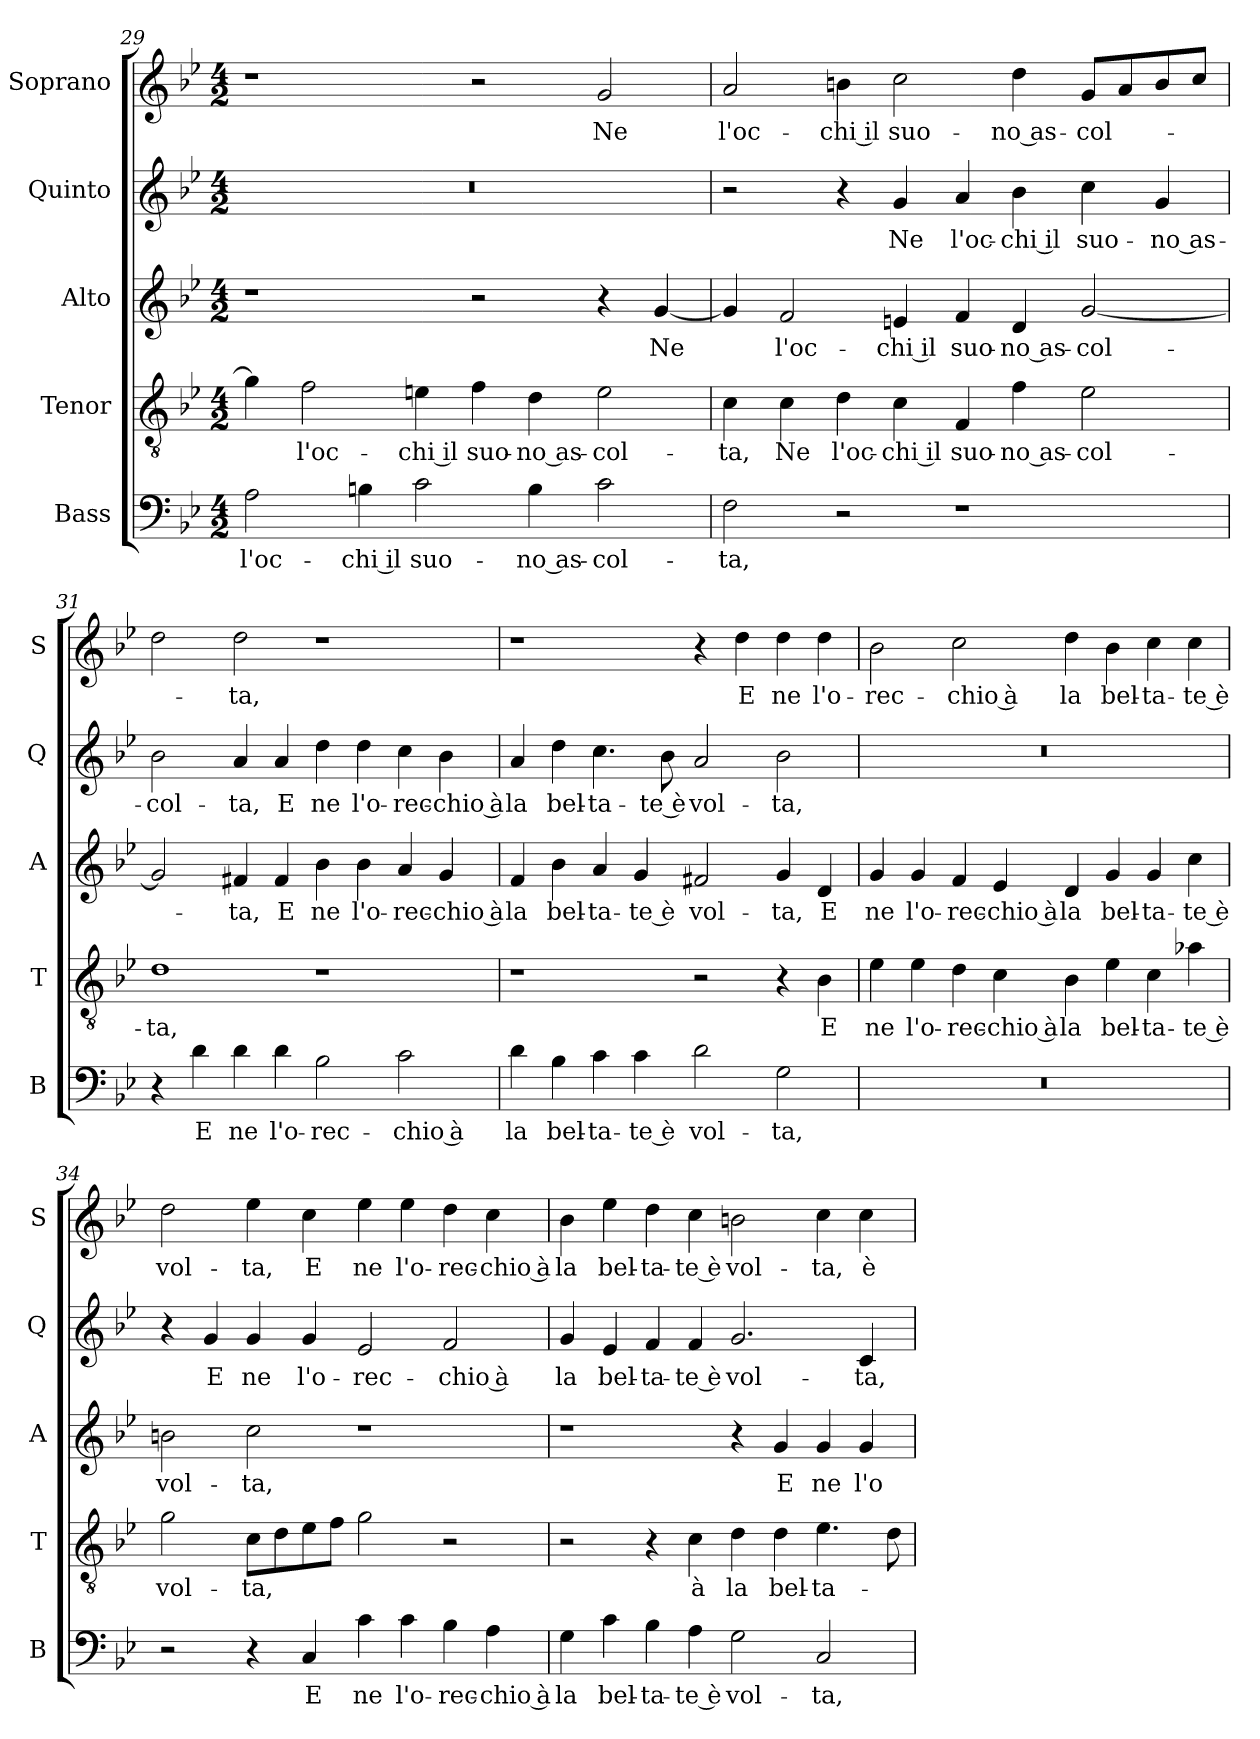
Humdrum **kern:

**kern	**text	**kern	**text	**kern	**text	**kern	**text	**kern	**text
*part5	*part5	*part4	*part4	*part3	*part3	*part2	*part2	*part1	*part1
*staff5	*staff5	*staff4	*staff4	*staff3	*staff3	*staff2	*staff2	*staff1	*staff1
*I"Bass	*	*I"Tenor	*	*I"Alto	*	*I"Quinto	*	*I"Soprano	*
*I'B	*	*I'T	*	*I'A	*	*I'Q	*	*I'S	*
*clefF4	*	*clefGv2	*	*clefG2	*	*clefG2	*	*clefG2	*
*k[b-e-]	*	*k[b-e-]	*	*k[b-e-]	*	*k[b-e-]	*	*k[b-e-]	*
*B-:	*	*B-:	*	*B-:	*	*B-:	*	*B-:	*
*M4/2	*	*M4/2	*	*M4/2	*	*M4/2	*	*M4/2	*
=29	=29	=29	=29	=29	=29	=29	=29	=29	=29
!	!LO:LY:b	!	!	!	!	!	!	!	!
2A\	l'oc-	4g\]	.	1r	.	0r	.	1r	.
!	!	!	!LO:LY:b	!	!	!	!	!	!
.	.	2f\	l'oc-	.	.	.	.	.	.
!	!LO:LY:b	!	!	!	!	!	!	!	!
4Bn\	-chi il	.	.	.	.	.	.	.	.
!	!LO:LY:b	!	!LO:LY:b	!	!	!	!	!	!
2c\	suo-	4en\	-chi il	.	.	.	.	.	.
!	!	!	!LO:LY:b	!	!	!	!	!	!
.	.	4f\	suo-	2r	.	.	.	2r	.
!	!LO:LY:b	!	!LO:LY:b	!	!	!	!	!	!
4B\	-no as-	4d\	-no as-	.	.	.	.	.	.
!	!LO:LY:b	!	!LO:LY:b	!	!	!	!	!	!LO:LY:b
2c\	-col-	2e\	-col-	4r	.	.	.	2g/	Ne
!	!	!	!	!	!LO:LY:b	!	!	!	!
.	.	.	.	[4g/	Ne	.	.	.	.
=30	=30	=30	=30	=30	=30	=30	=30	=30	=30
!	!LO:LY:b	!	!LO:LY:b	!	!	!	!	!	!LO:LY:b
2F\	-ta,	4c\	-ta,	4g/]	.	2r	.	2a/	l'oc-
!	!	!	!LO:LY:b	!	!LO:LY:b	!	!	!	!
.	.	4c\	Ne	2f/	l'oc-	.	.	.	.
!	!	!	!LO:LY:b	!	!	!	!	!	!LO:LY:b
2r	.	4d\	l'oc-	.	.	4r	.	4bn\	-chi il
!	!	!	!LO:LY:b	!	!LO:LY:b	!	!LO:LY:b	!	!LO:LY:b
.	.	4c\	-chi il	4en/	-chi il	4g/	Ne	2cc\	suo-
!	!	!	!LO:LY:b	!	!LO:LY:b	!	!LO:LY:b	!	!
1r	.	4F/	suo-	4f/	suo-	4a/	l'oc-	.	.
!	!	!	!LO:LY:b	!	!LO:LY:b	!	!LO:LY:b	!	!LO:LY:b
.	.	4f\	-no as-	4d/	-no as-	4b-\	-chi il	4dd\	-no as-
!	!	!	!LO:LY:b	!	!LO:LY:b	!	!LO:LY:b	!	!LO:LY:b
.	.	2e-\	-col-	[2g/	-col-	4cc\	suo-	8g/L	-col-
.	.	.	.	.	.	.	.	8a/	.
!	!	!	!	!	!	!	!LO:LY:b	!	!
.	.	.	.	.	.	4g/	-no as-	8b/	.
.	.	.	.	.	.	.	.	8cc/J	.
!!LO:LB:g=z
=31	=31	=31	=31	=31	=31	=31	=31	=31	=31
!	!	!	!LO:LY:b	!	!	!	!LO:LY:b	!	!
4r	.	1d	-ta,	2g/]	.	2b-\	-col-	2dd\	.
!	!LO:LY:b	!	!	!	!	!	!	!	!
4d\	E	.	.	.	.	.	.	.	.
!	!LO:LY:b	!	!	!	!LO:LY:b	!	!LO:LY:b	!	!LO:LY:b
4d\	ne	.	.	4f#X/	-ta,	4a/	-ta,	2dd\	-ta,
!	!LO:LY:b	!	!	!	!LO:LY:b	!	!LO:LY:b	!	!
4d\	l'o-	.	.	4f#/	E	4a/	E	.	.
!	!LO:LY:b	!	!	!	!LO:LY:b	!	!LO:LY:b	!	!
2B-\	-rec-	1r	.	4b-\	ne	4dd\	ne	1r	.
!	!	!	!	!	!LO:LY:b	!	!LO:LY:b	!	!
.	.	.	.	4b-\	l'o-	4dd\	l'o-	.	.
!	!LO:LY:b	!	!	!	!LO:LY:b	!	!LO:LY:b	!	!
2c\	-chio à	.	.	4a/	-rec-	4cc\	-rec-	.	.
!	!	!	!	!	!LO:LY:b	!	!LO:LY:b	!	!
.	.	.	.	4g/	-chio à	4b-\	-chio à	.	.
=32	=32	=32	=32	=32	=32	=32	=32	=32	=32
!	!LO:LY:b	!	!	!	!LO:LY:b	!	!LO:LY:b	!	!
4d\	la	1r	.	4f/	la	4a/	la	1r	.
!	!LO:LY:b	!	!	!	!LO:LY:b	!	!LO:LY:b	!	!
4B-\	bel-	.	.	4b-\	bel-	4dd\	bel-	.	.
!	!LO:LY:b	!	!	!	!LO:LY:b	!	!LO:LY:b	!	!
4c\	-ta-	.	.	4a/	-ta-	4.cc\	-ta-	.	.
!	!LO:LY:b	!	!	!	!LO:LY:b	!	!	!	!
4c\	-te è	.	.	4g/	-te è	.	.	.	.
!	!	!	!	!	!	!	!LO:LY:b	!	!
.	.	.	.	.	.	8b-\	-te è	.	.
!	!LO:LY:b	!	!	!	!LO:LY:b	!	!LO:LY:b	!	!
2d\	vol-	2r	.	2f#X/	vol-	2a/	vol-	4r	.
!	!	!	!	!	!	!	!	!	!LO:LY:b
.	.	.	.	.	.	.	.	4dd\	E
!	!LO:LY:b	!	!	!	!LO:LY:b	!	!LO:LY:b	!	!LO:LY:b
2G\	-ta,	4r	.	4g/	-ta,	2b-\	-ta,	4dd\	ne
!	!	!	!LO:LY:b	!	!LO:LY:b	!	!	!	!LO:LY:b
.	.	4B-\	E	4d/	E	.	.	4dd\	l'o-
=33	=33	=33	=33	=33	=33	=33	=33	=33	=33
!	!	!	!LO:LY:b	!	!LO:LY:b	!	!	!	!LO:LY:b
0r	.	4e-\	ne	4g/	ne	0r	.	2b-\	-rec-
!	!	!	!LO:LY:b	!	!LO:LY:b	!	!	!	!
.	.	4e-\	l'o-	4g/	l'o-	.	.	.	.
!	!	!	!LO:LY:b	!	!LO:LY:b	!	!	!	!LO:LY:b
.	.	4d\	-rec-	4f/	-rec-	.	.	2cc\	-chio à
!	!	!	!LO:LY:b	!	!LO:LY:b	!	!	!	!
.	.	4c\	-chio à	4e-/	-chio à	.	.	.	.
!	!	!	!LO:LY:b	!	!LO:LY:b	!	!	!	!LO:LY:b
.	.	4B-\	la	4d/	la	.	.	4dd\	la
!	!	!	!LO:LY:b	!	!LO:LY:b	!	!	!	!LO:LY:b
.	.	4e-\	bel-	4g/	bel-	.	.	4b-\	bel-
!	!	!	!LO:LY:b	!	!LO:LY:b	!	!	!	!LO:LY:b
.	.	4c\	-ta-	4g/	-ta-	.	.	4cc\	-ta-
!	!	!	!LO:LY:b	!	!LO:LY:b	!	!	!	!LO:LY:b
.	.	4a-X\	-te è	4cc\	-te è	.	.	4cc\	-te è
!!LO:LB:g=z
=34	=34	=34	=34	=34	=34	=34	=34	=34	=34
!	!	!	!LO:LY:b	!	!LO:LY:b	!	!	!	!LO:LY:b
2r	.	2g\	vol-	2bn\	vol-	4r	.	2dd\	vol-
!	!	!	!	!	!	!	!LO:LY:b	!	!
.	.	.	.	.	.	4g/	E	.	.
!	!	!	!LO:LY:b	!	!LO:LY:b	!	!LO:LY:b	!	!LO:LY:b
4r	.	8c\L	-ta,	2cc\	-ta,	4g/	ne	4ee-\	-ta,
.	.	8d\	.	.	.	.	.	.	.
!	!LO:LY:b	!	!	!	!	!	!LO:LY:b	!	!LO:LY:b
4C/	E	8e-\	.	.	.	4g/	l'o-	4cc\	E
.	.	8f\J	.	.	.	.	.	.	.
!	!LO:LY:b	!	!	!	!	!	!LO:LY:b	!	!LO:LY:b
4c\	ne	2g\	.	1r	.	2e-/	-rec-	4ee-\	ne
!	!LO:LY:b	!	!	!	!	!	!	!	!LO:LY:b
4c\	l'o-	.	.	.	.	.	.	4ee-\	l'o-
!	!LO:LY:b	!	!	!	!	!	!LO:LY:b	!	!LO:LY:b
4B-\	-rec-	2r	.	.	.	2f/	-chio à	4dd\	-rec-
!	!LO:LY:b	!	!	!	!	!	!	!	!LO:LY:b
4A\	-chio à	.	.	.	.	.	.	4cc\	-chio à
=35	=35	=35	=35	=35	=35	=35	=35	=35	=35
!	!LO:LY:b	!	!	!	!	!	!LO:LY:b	!	!LO:LY:b
4G\	la	2r	.	1r	.	4g/	la	4b-\	la
!	!LO:LY:b	!	!	!	!	!	!LO:LY:b	!	!LO:LY:b
4c\	bel-	.	.	.	.	4e-/	bel-	4ee-\	bel-
!	!LO:LY:b	!	!	!	!	!	!LO:LY:b	!	!LO:LY:b
4B-\	-ta-	4r	.	.	.	4f/	-ta-	4dd\	-ta-
!	!LO:LY:b	!	!LO:LY:b	!	!	!	!LO:LY:b	!	!LO:LY:b
4A\	-te è	4c\	à	.	.	4f/	-te è	4cc\	-te è
!	!LO:LY:b	!	!LO:LY:b	!	!	!	!LO:LY:b	!	!LO:LY:b
2G\	vol-	4d\	la	4r	.	2.g/	vol-	2bn\	vol-
!	!	!	!LO:LY:b	!	!LO:LY:b	!	!	!	!
.	.	4d\	bel-	4g/	E	.	.	.	.
!	!LO:LY:b	!	!LO:LY:b	!	!LO:LY:b	!	!	!	!LO:LY:b
2C/	-ta,	4.e-\	-ta-	4g/	ne	.	.	4cc\	-ta,
!	!	!	!	!	!LO:LY:b	!	!LO:LY:b	!	!LO:LY:b
.	.	.	.	4g/	l'o-	4c/	-ta,	4cc\	è
.	.	8d\	.	.	.	.	.	.	.
=	=	=	=	=	=	=	=	=	=
*-	*-	*-	*-	*-	*-	*-	*-	*-	*-
